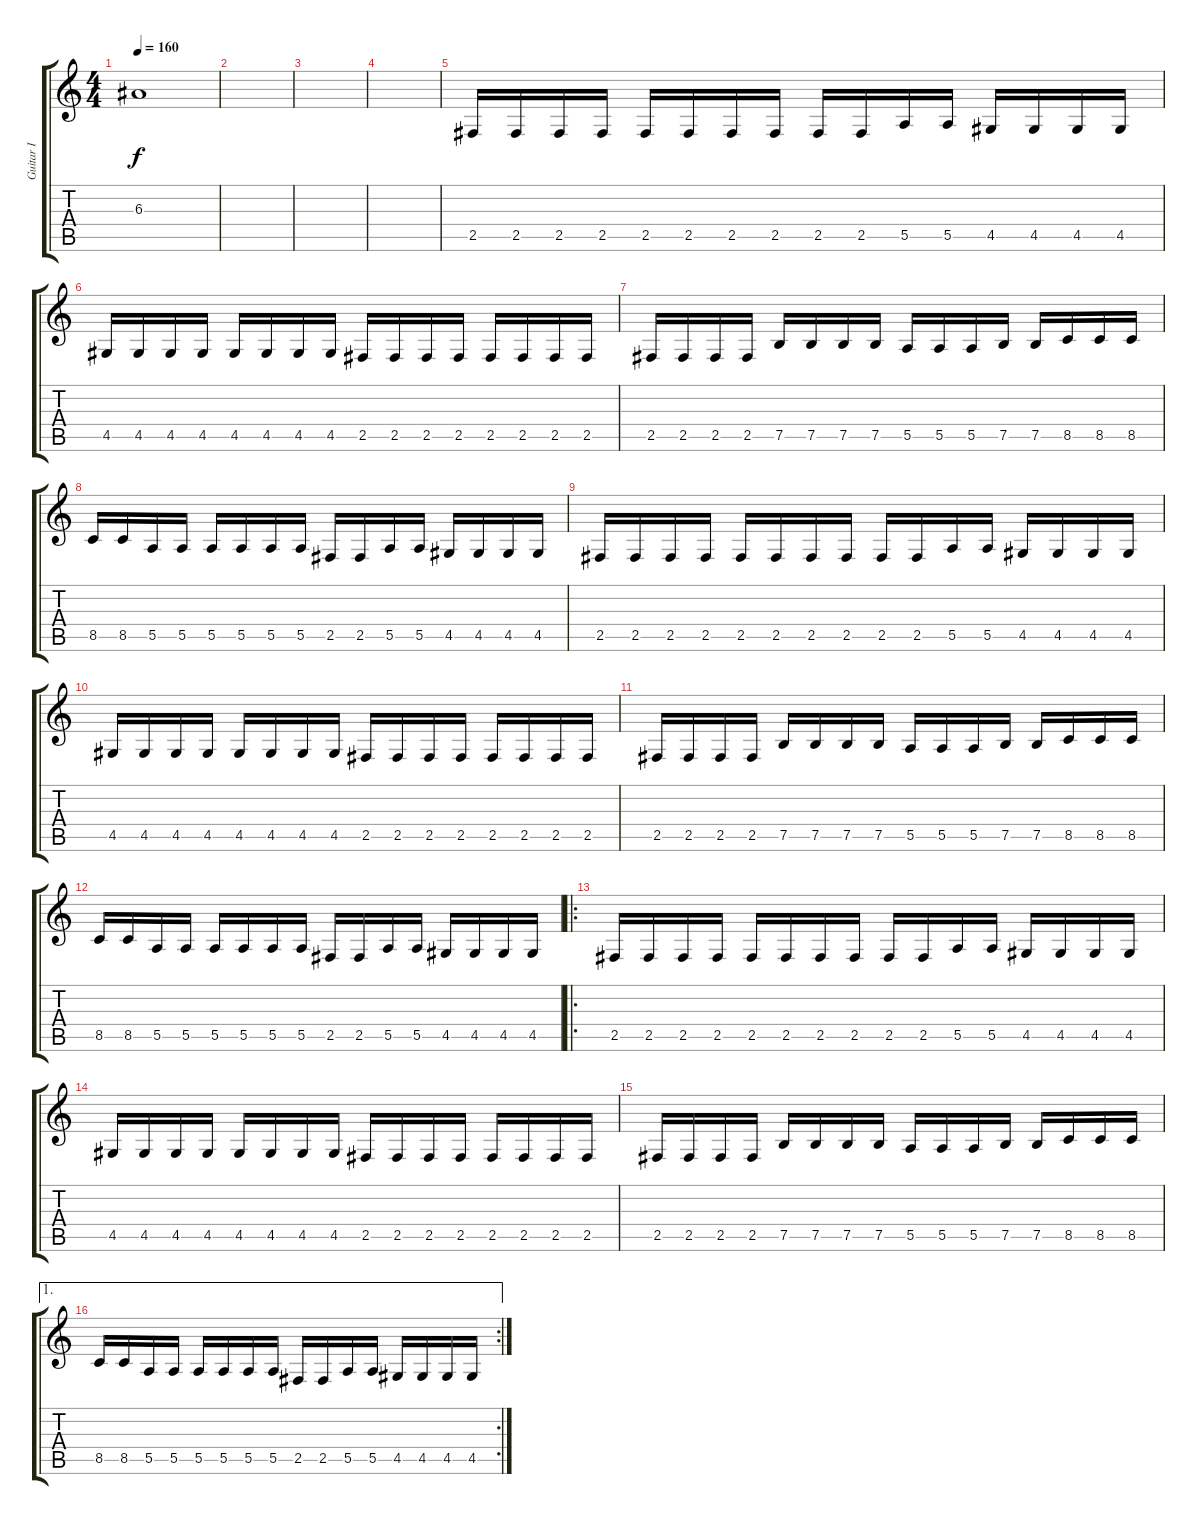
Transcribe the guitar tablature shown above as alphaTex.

\track ("Guitar I" "Guitar I") {instrument distortionguitar}
\staff {score tabs}
\tuning (B3 Gb3 E3 A2 E2 B1) {hide}
\ts (4 4)
\tempo 160
\clef g2
\ks c
6.3{t}.1{dy f} |
|
|
|
2.5.16 2.5.16 2.5.16 2.5.16 2.5.16 2.5.16 2.5.16 2.5.16 2.5.16 2.5.16 5.5.16 5.5.16 4.5.16 4.5.16 4.5.16 4.5.16 |
4.5.16 4.5.16 4.5.16 4.5.16 4.5.16 4.5.16 4.5.16 4.5.16 2.5.16 2.5.16 2.5.16 2.5.16 2.5.16 2.5.16 2.5.16 2.5.16 |
2.5.16 2.5.16 2.5.16 2.5.16 7.5.16 7.5.16 7.5.16 7.5.16 5.5.16 5.5.16 5.5.16 7.5.16 7.5.16 8.5.16 8.5.16 8.5.16 |
8.5.16 8.5.16 5.5.16 5.5.16 5.5.16 5.5.16 5.5.16 5.5.16 2.5.16 2.5.16 5.5.16 5.5.16 4.5.16 4.5.16 4.5.16 4.5.16 |
2.5.16 2.5.16 2.5.16 2.5.16 2.5.16 2.5.16 2.5.16 2.5.16 2.5.16 2.5.16 5.5.16 5.5.16 4.5.16 4.5.16 4.5.16 4.5.16 |
4.5.16 4.5.16 4.5.16 4.5.16 4.5.16 4.5.16 4.5.16 4.5.16 2.5.16 2.5.16 2.5.16 2.5.16 2.5.16 2.5.16 2.5.16 2.5.16 |
2.5.16 2.5.16 2.5.16 2.5.16 7.5.16 7.5.16 7.5.16 7.5.16 5.5.16 5.5.16 5.5.16 7.5.16 7.5.16 8.5.16 8.5.16 8.5.16 |
8.5.16 8.5.16 5.5.16 5.5.16 5.5.16 5.5.16 5.5.16 5.5.16 2.5.16 2.5.16 5.5.16 5.5.16 4.5.16 4.5.16 4.5.16 4.5.16 |
\ro
2.5.16 2.5.16 2.5.16 2.5.16 2.5.16 2.5.16 2.5.16 2.5.16 2.5.16 2.5.16 5.5.16 5.5.16 4.5.16 4.5.16 4.5.16 4.5.16 |
4.5.16 4.5.16 4.5.16 4.5.16 4.5.16 4.5.16 4.5.16 4.5.16 2.5.16 2.5.16 2.5.16 2.5.16 2.5.16 2.5.16 2.5.16 2.5.16 |
2.5.16 2.5.16 2.5.16 2.5.16 7.5.16 7.5.16 7.5.16 7.5.16 5.5.16 5.5.16 5.5.16 7.5.16 7.5.16 8.5.16 8.5.16 8.5.16 |
\ae 1
\rc 2
8.5.16 8.5.16 5.5.16 5.5.16 5.5.16 5.5.16 5.5.16 5.5.16 2.5.16 2.5.16 5.5.16 5.5.16 4.5.16 4.5.16 4.5.16 4.5.16
